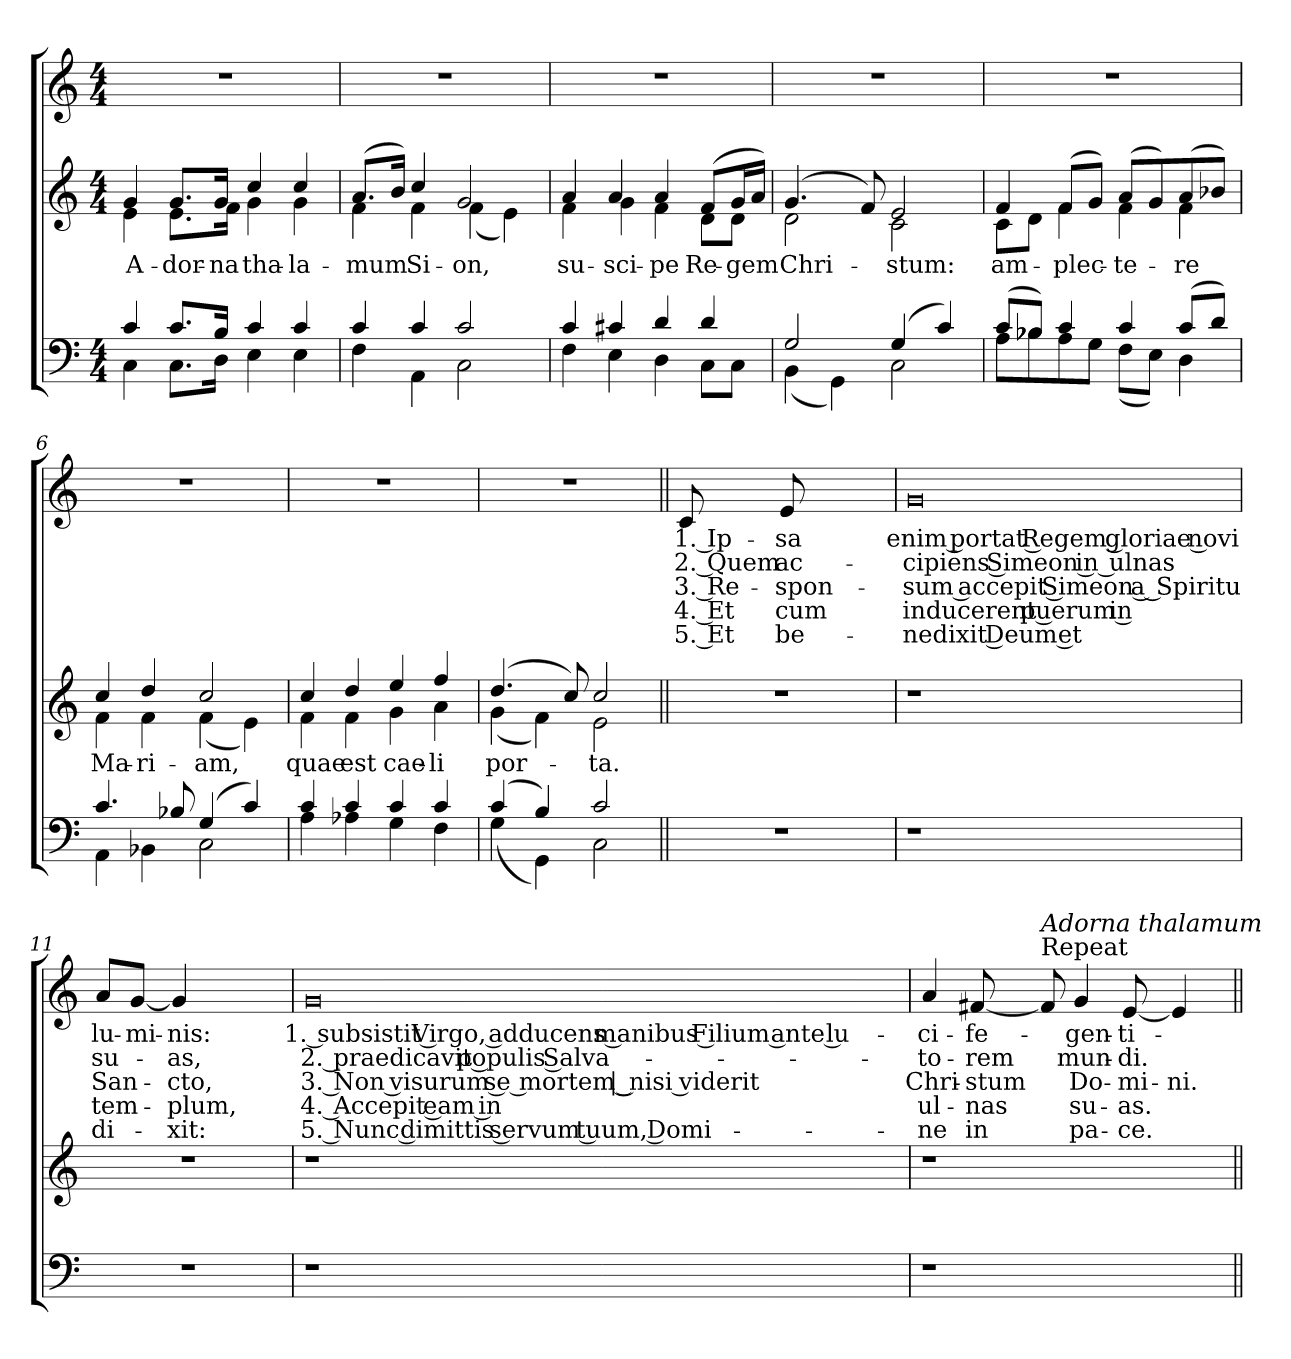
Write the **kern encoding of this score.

**kern	**kern	**text	**kern	**text	**text	**text	**text	**text
*part3	*part2	*part2	*part1	*part1	*part1	*part1	*part1	*part1
*staff3	*staff2	*staff2	*staff1	*staff1	*staff1	*staff1	*staff1	*staff1
*clefF4	*clefG2	*	*clefG2	*	*	*	*	*
*k[]	*k[]	*	*k[]	*	*	*	*	*
*C:	*C:	*	*C:	*	*	*	*	*
*M4/4	*M4/4	*	*M4/4	*	*	*	*	*
=1	=1	=1	=1	=1	=1	=1	=1	=1
*^	*	*	*	*	*	*	*	*
!	!	!	!LO:LY:b	!	!	!	!	!	!
*	*	*^	*	*	*	*	*	*	*
4c/	4C\	4g/	4e\	A-	1r	.	.	.	.	.
!	!	!	!	!LO:LY:b	!	!	!	!	!	!
8.c/L	8.C\L	8.g/L	8.e\L	-dor-	.	.	.	.	.	.
!	!	!	!	!LO:LY:b	!	!	!	!	!	!
16B/Jk	16D\Jk	16g/Jk	16f\Jk	-na	.	.	.	.	.	.
!	!	!	!	!LO:LY:b	!	!	!	!	!	!
4c/	4E\	4cc/	4g\	tha-	.	.	.	.	.	.
!	!	!	!	!LO:LY:b	!	!	!	!	!	!
4c/	4E\	4cc/	4g\	-la-	.	.	.	.	.	.
=2	=2	=2	=2	=2	=2	=2	=2	=2	=2	=2
!	!	!	!	!LO:LY:b	!	!	!	!	!	!
4c/	4F\	(>8.a/L	4f\	-mum	1r	.	.	.	.	.
.	.	16b/Jk)	.	.	.	.	.	.	.	.
!	!	!	!	!LO:LY:b	!	!	!	!	!	!
4c/	4AA\	4cc/	4f\	Si-	.	.	.	.	.	.
!	!	!	!	!LO:LY:b	!	!	!	!	!	!
2c/	2C\	2g/	(<4f\	-on,	.	.	.	.	.	.
.	.	.	4e\)	.	.	.	.	.	.	.
=3	=3	=3	=3	=3	=3	=3	=3	=3	=3	=3
!	!	!	!	!LO:LY:b	!	!	!	!	!	!
4c/	4F\	4a/	4f\	su-	1r	.	.	.	.	.
!	!	!	!	!LO:LY:b	!	!	!	!	!	!
4c#X/	4E\	4a/	4g\	-sci-	.	.	.	.	.	.
!	!	!	!	!LO:LY:b	!	!	!	!	!	!
4d/	4D\	4a/	4f\	-pe	.	.	.	.	.	.
!	!	!	!	!LO:LY:b	!	!	!	!	!	!
4d/	8C\L	(>8f/L	8d\L	Re-	.	.	.	.	.	.
!	!	!	!	!LO:LY:b	!	!	!	!	!	!
.	8C\J	16g/L	8d\J	-gem	.	.	.	.	.	.
.	.	16a/JJ)	.	.	.	.	.	.	.	.
=4	=4	=4	=4	=4	=4	=4	=4	=4	=4	=4
!	!	!	!	!LO:LY:b	!	!	!	!	!	!
2G/	(<4BB\	(4.g/	2d\	Chri-	1r	.	.	.	.	.
.	4GG\)	.	.	.	.	.	.	.	.	.
.	.	8f/)	.	.	.	.	.	.	.	.
!	!	!	!	!LO:LY:b	!	!	!	!	!	!
(4G/	2C\	2e/	2c\	-stum:	.	.	.	.	.	.
4c/)	.	.	.	.	.	.	.	.	.	.
!!LO:LB:g=z
=5	=5	=5	=5	=5	=5	=5	=5	=5	=5	=5
!	!	!	!	!LO:LY:b	!	!	!	!	!	!
(>8c/L	8A\L	4f/	8c\L	am-	1r	.	.	.	.	.
8B-X/J)	8B-\	.	8d\J	.	.	.	.	.	.	.
!	!	!	!	!LO:LY:b	!	!	!	!	!	!
4c/	8A\	(>8f/L	4f\	-plec-	.	.	.	.	.	.
.	8G\J	8g/J)	.	.	.	.	.	.	.	.
!	!	!	!	!LO:LY:b	!	!	!	!	!	!
4c/	(<8F\L	(>8a/L	4f\	-te-	.	.	.	.	.	.
.	8E\J)	8g/)	.	.	.	.	.	.	.	.
!	!	!	!	!LO:LY:b	!	!	!	!	!	!
(>8c/L	4D\	(>8a/	4f\	-re	.	.	.	.	.	.
8d/J)	.	8b-X/J)	.	.	.	.	.	.	.	.
=6	=6	=6	=6	=6	=6	=6	=6	=6	=6	=6
!	!	!	!	!LO:LY:b	!	!	!	!	!	!
4.c/	4AA\	4cc/	4f\	Ma-	1r	.	.	.	.	.
!	!	!	!	!LO:LY:b	!	!	!	!	!	!
.	4BB-X\	4dd/	4f\	-ri-	.	.	.	.	.	.
8B-X/	.	.	.	.	.	.	.	.	.	.
!	!	!	!	!LO:LY:b	!	!	!	!	!	!
(4G/	2C\	2cc/	(<4f\	-am,	.	.	.	.	.	.
4c/)	.	.	4e\)	.	.	.	.	.	.	.
=7	=7	=7	=7	=7	=7	=7	=7	=7	=7	=7
!	!	!	!	!LO:LY:b	!	!	!	!	!	!
4c/	4A\	4cc/	4f\	quae	1r	.	.	.	.	.
!	!	!	!	!LO:LY:b	!	!	!	!	!	!
4c/	4A-X\	4dd/	4f\	est	.	.	.	.	.	.
!	!	!	!	!LO:LY:b	!	!	!	!	!	!
4c/	4G\	4ee/	4g\	cae-	.	.	.	.	.	.
!	!	!	!	!LO:LY:b	!	!	!	!	!	!
4c/	4F\	4ff/	4a\	-li	.	.	.	.	.	.
=8	=8	=8	=8	=8	=8	=8	=8	=8	=8	=8
!	!	!	!	!LO:LY:b	!	!	!	!	!	!
(4c/	(<4G\	(4.dd/	(<4g\	por-	1r	.	.	.	.	.
4B/)	4GG\)	.	4f\)	.	.	.	.	.	.	.
.	.	8cc/)	.	.	.	.	.	.	.	.
!	!	!	!	!LO:LY:b	!	!	!	!	!	!
2c/	2C\	2cc/	2e\	-ta.	.	.	.	.	.	.
!!LO:LB:g=z
=9||	=9||	=9||	=9||	=9||	=9||	=9||	=9||	=9||	=9||	=9||
!	!	!	!	!	!	!LO:LY:b	!LO:LY:b	!LO:LY:b	!LO:LY:b	!LO:LY:b
*v	*v	*	*	*	*	*	*	*	*	*
*	*v	*v	*	*	*	*	*	*	*
1r	1r	.	8c/	1. Ip-	2. Quem	3. Re-	4. Et	5. Et
!	!	!	!	!LO:LY:b	!LO:LY:b	!LO:LY:b	!LO:LY:b	!LO:LY:b
.	.	.	8e/	-sa	ac-	-spon-	cum	be-
.	.	.	2.ryy	.	.	.	.	.
=10	=10	=10	=10	=10	=10	=10	=10	=10
!	!	!	!	!LO:LY:b	!LO:LY:b	!LO:LY:b	!LO:LY:b	!LO:LY:b
1r	1r	.	0g	enim portat Regem gloriae novi	-cipiens Simeon in ulnas	-sum accepit Simeon a Spiritu	inducerent puerum in	-nedixit Deum et
1ryy	1ryy	.	.	.	.	.	.	.
=11	=11	=11	=11	=11	=11	=11	=11	=11
!	!	!	!	!LO:LY:b	!LO:LY:b	!LO:LY:b	!LO:LY:b	!LO:LY:b
1r	1r	.	8a/L	lu-	su-	San-	tem-	di-
!	!	!	!	!LO:LY:b	!	!	!	!
.	.	.	[8g/J	-mi-	.	.	.	.
!	!	!	!	!LO:LY:b	!LO:LY:b	!LO:LY:b	!LO:LY:b	!LO:LY:b
.	.	.	4g/]	-nis:	-as,	-cto,	-plum,	-xit:
.	.	.	2ryy	.	.	.	.	.
!!LO:LB:g=z
=12	=12	=12	=12	=12	=12	=12	=12	=12
!	!	!	!	!LO:LY:b	!LO:LY:b	!LO:LY:b	!LO:LY:b	!LO:LY:b
1r	1r	.	0g	1. subsistit Virgo, adducens manibus Filium ante lu-	2. praedicavit populis Salva-	3. Non visurum se mortem | nisi viderit	4. Accepit eam in	5. Nunc dimittis servum tuum, Domi-
1ryy	1ryy	.	.	.	.	.	.	.
=13	=13	=13	=13	=13	=13	=13	=13	=13
!	!	!	!	!LO:LY:b	!LO:LY:b	!LO:LY:b	!LO:LY:b	!LO:LY:b
1r	1r	.	4a/	-ci-	-to-	Chri-	ul-	-ne
!	!	!	!	!LO:LY:b	!LO:LY:b	!LO:LY:b	!LO:LY:b	!LO:LY:b
.	.	.	[8f#X/	-fe-	-rem	-stum	-nas	in
!	!	!	!LO:TX:a:t=Repeat	!	!	!	!	!
!	!	!	!LO:TX:i:t=Adorna thalamum	!	!	!	!	!
.	.	.	8f#/]	.	.	.	.	.
!	!	!	!	!LO:LY:b	!LO:LY:b	!LO:LY:b	!LO:LY:b	!LO:LY:b
.	.	.	4g/	gen-	mun-	Do-	su-	pa-
!	!	!	!	!LO:LY:b	!LO:LY:b	!LO:LY:b	!LO:LY:b	!LO:LY:b
.	.	.	[8e/	-ti-	-di.	-mi-	-as.	-ce.
!	!	!	!	!	!	!LO:LY:b	!	!
.	.	.	4e/]	.	.	-ni.	.	.
8ryy	8ryy	.	.	.	.	.	.	.
=||	=||	=||	=||	=||	=||	=||	=||	=||
*-	*-	*-	*-	*-	*-	*-	*-	*-
